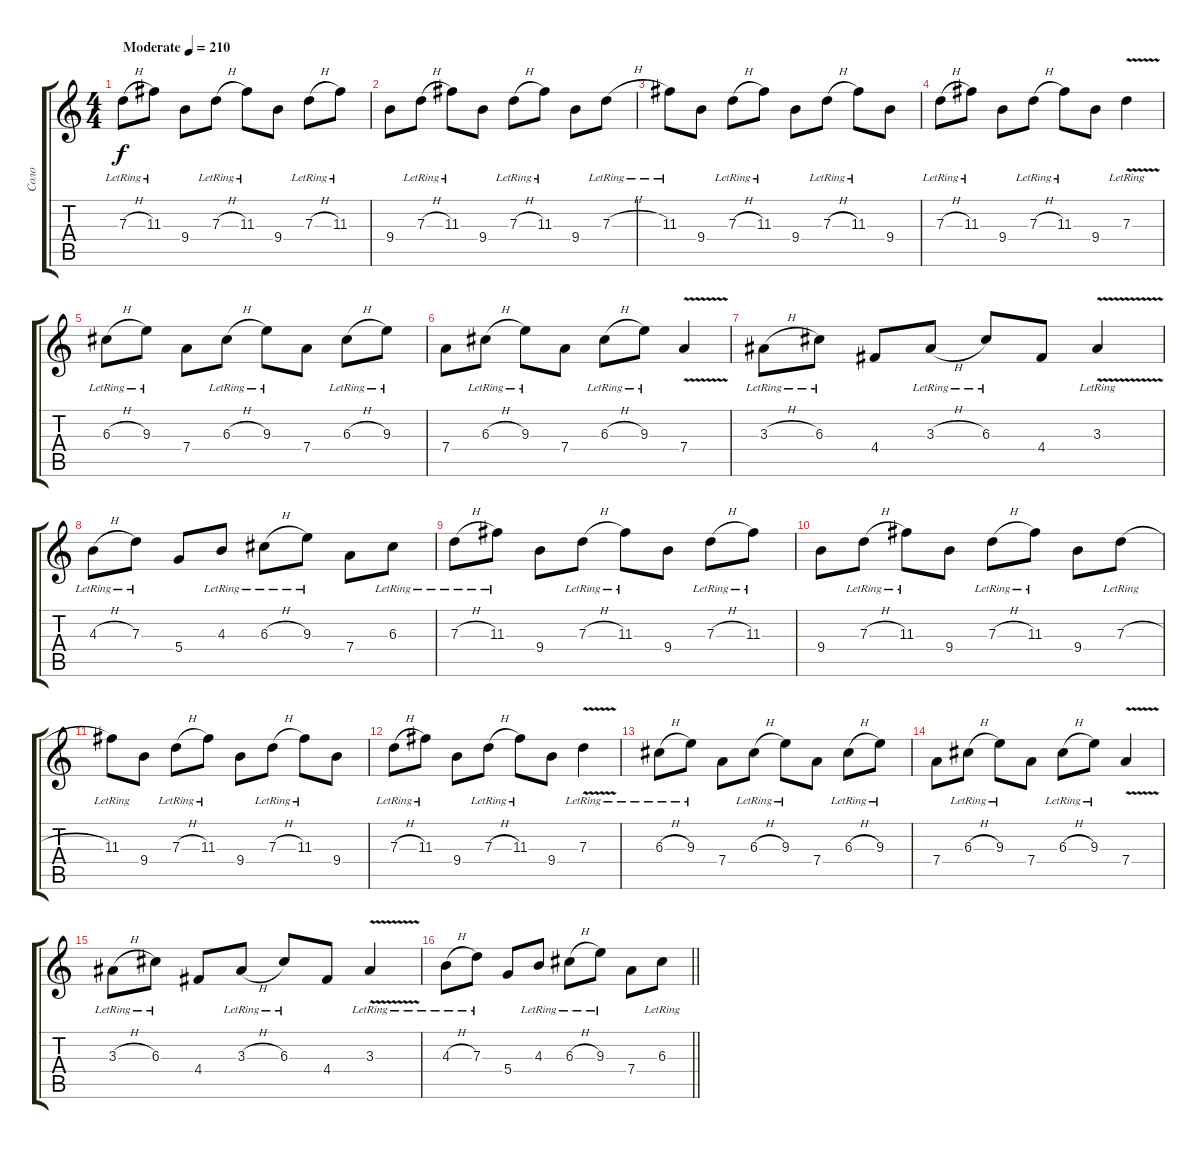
\track ("Соло" "Соло") {instrument overdrivenguitar}
\staff {score tabs}
\tuning (E4 B3 G3 D3 A2 E2) {hide}
\ts (4 4)
\tempo (210 "Moderate")
\clef g2
\ks c
7.3{h lr}.8{dy f instrument overdrivenguitar} 11.3{lr}.8 9.4.8 7.3{h lr}.8 11.3{lr}.8 9.4.8 7.3{h lr}.8 11.3{lr}.8 |
9.4.8 7.3{h lr}.8 11.3{lr}.8 9.4.8 7.3{h lr}.8 11.3{lr}.8 9.4.8 7.3{h lr}.8 |
11.3{lr}.8 9.4.8 7.3{h lr}.8 11.3{lr}.8 9.4.8 7.3{h lr}.8 11.3{lr}.8 9.4.8 |
7.3{h lr}.8 11.3{lr}.8 9.4.8 7.3{h lr}.8 11.3{lr}.8 9.4.8 7.3{v lr}.4 |
6.3{h lr}.8 9.3{lr}.8 7.4.8 6.3{h lr}.8 9.3{lr}.8 7.4.8 6.3{h lr}.8 9.3{lr}.8 |
7.4.8 6.3{h lr}.8 9.3{lr}.8 7.4.8 6.3{h lr}.8 9.3{lr}.8 7.4{v}.4 |
3.3{h lr}.8 6.3{lr}.8 4.4.8 3.3{h lr}.8 6.3{lr}.8 4.4.8 3.3{v lr}.4 |
4.3{h lr}.8 7.3{lr}.8 5.4.8 4.3{lr}.8 6.3{h lr}.8 9.3{lr}.8 7.4.8 6.3{lr}.8 |
7.3{h lr}.8 11.3{lr}.8 9.4.8 7.3{h lr}.8 11.3{lr}.8 9.4.8 7.3{h lr}.8 11.3{lr}.8 |
9.4.8 7.3{h lr}.8 11.3{lr}.8 9.4.8 7.3{h lr}.8 11.3{lr}.8 9.4.8 7.3{h lr}.8 |
11.3{lr}.8 9.4.8 7.3{h lr}.8 11.3{lr}.8 9.4.8 7.3{h lr}.8 11.3{lr}.8 9.4.8 |
7.3{h lr}.8 11.3{lr}.8 9.4.8 7.3{h lr}.8 11.3{lr}.8 9.4.8 7.3{v lr}.4 |
6.3{h lr}.8 9.3{lr}.8 7.4.8 6.3{h lr}.8 9.3{lr}.8 7.4.8 6.3{h lr}.8 9.3{lr}.8 |
7.4.8 6.3{h lr}.8 9.3{lr}.8 7.4.8 6.3{h lr}.8 9.3{lr}.8 7.4{v}.4 |
3.3{h lr}.8 6.3{lr}.8 4.4.8 3.3{h lr}.8 6.3{lr}.8 4.4.8 3.3{v lr}.4 |
\barLineRight lightlight
4.3{h lr}.8 7.3{lr}.8 5.4.8 4.3{lr}.8 6.3{h lr}.8 9.3{lr}.8 7.4.8 6.3{lr}.8
